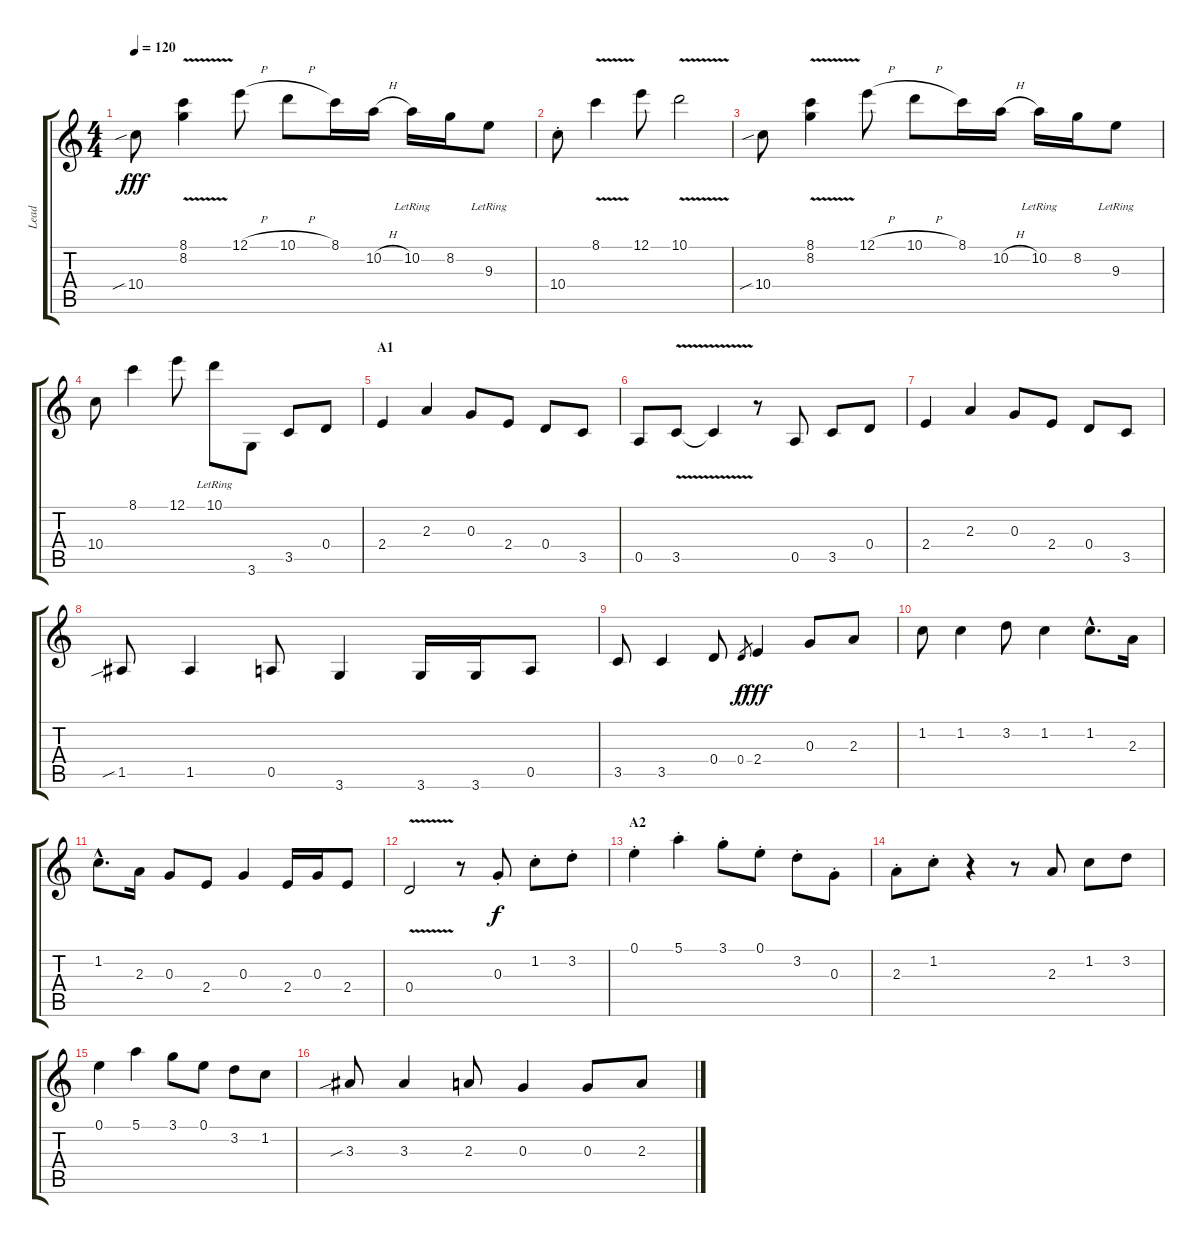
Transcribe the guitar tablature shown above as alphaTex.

\track ("Lead" "Lead") {instrument acousticguitarnylon}
\staff {score tabs}
\tuning (E4 B3 G3 D3 A2 E2) {hide}
\ts (4 4)
\tempo 120
\clef g2
\ks c
10.4{sib}.8{dy fff instrument electricguitarjazz} (8.1{v} 8.2).4 12.1{h}.8 10.1{h}.8 8.1.16 10.2{h}.16 10.2{lr}.16 8.2.16 9.3{lr}.8 |
10.4{st}.8 8.1{v}.4 12.1.8 10.1{v}.2 |
10.4{sib}.8 (8.1{v} 8.2).4 12.1{h}.8 10.1{h}.8 8.1.16 10.2{h}.16 10.2{lr}.16 8.2.16 9.3{lr}.8 |
10.4.8 8.1.4 12.1.8 10.1{lr}.8 3.6.8{instrument electricguitarclean} 3.5.8 0.4.8 |
\section ("" "A1")
2.4.4 2.3.4 0.3.8 2.4.8 0.4.8 3.5.8 |
0.5.8 3.5{v}.8 3.5{t}.4 r.8 0.5.8 3.5.8 0.4.8 |
2.4.4 2.3.4 0.3.8 2.4.8 0.4.8 3.5.8 |
1.5{sib}.8 1.5.4 0.5.8 3.6.4 3.6.16 3.6.16 0.5.8 |
3.5.8 3.5.4 0.4.8 0.4.8{gr dy f} 2.4.4{dy fff} 0.3.8 2.3.8 |
1.2.8 1.2.4 3.2.8 1.2.4 1.2{hac}.8{d} 2.3.16 |
1.2{hac}.8{d} 2.3.16 0.3.8 2.4.8 0.3.4 2.4.16 0.3.16 2.4.8 |
0.4{v}.2 r.8{instrument acousticguitarnylon} 0.3{st}.8{dy f} 1.2{st}.8 3.2{st}.8 |
\section ("" "A2")
0.1{st}.4 5.1{st}.4 3.1{st}.8 0.1{st}.8 3.2{st}.8 0.3{st}.8 |
2.3{st}.8 1.2{st}.8 r.4 r.8 2.3.8 1.2.8 3.2.8 |
0.1.4 5.1.4 3.1.8 0.1.8 3.2.8 1.2.8 |
3.3{sib}.8 3.3.4 2.3.8 0.3.4 0.3.8 2.3.8
